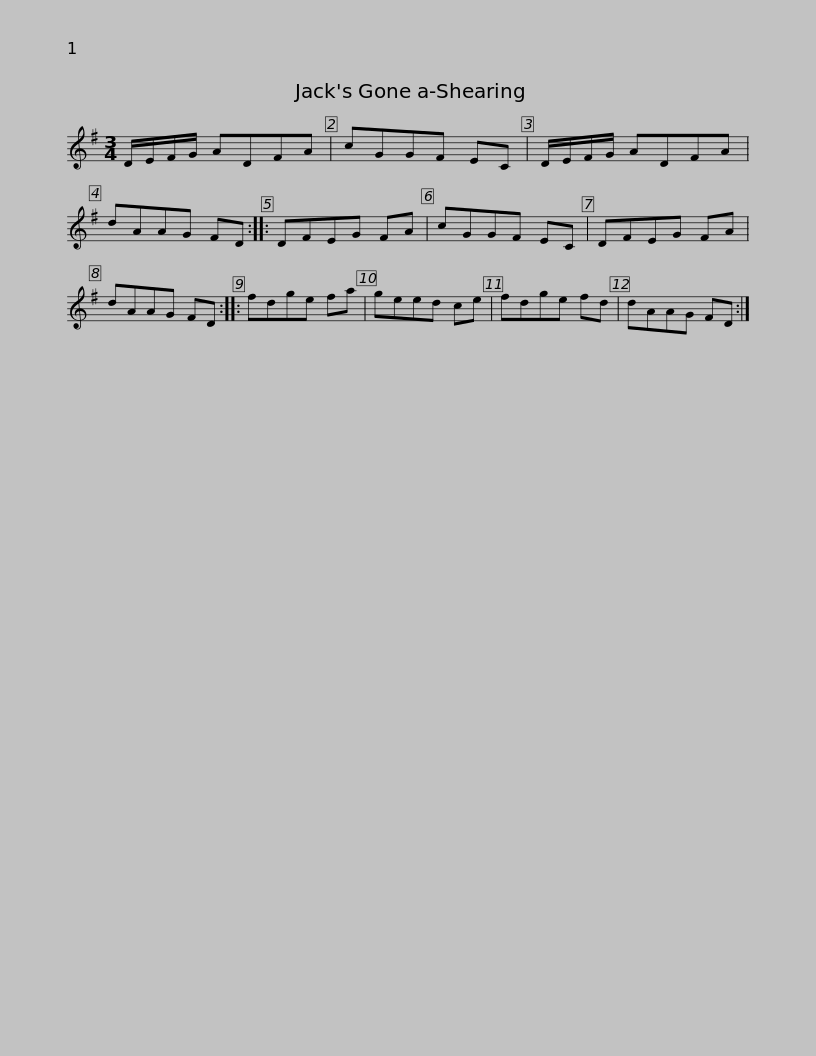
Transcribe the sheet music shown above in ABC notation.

X:1
L:1/8
M:3/4
I:linebreak $
K:G
V:1 treble
V:1
 D/E/F/G/ ADFA | cGGF EC | D/E/F/G/ ADFA | dAAG FD :: DFEG FA | %5
 cGGF EC |$ DFEG FA | dAAG FD :: fdge fa | geed ce | %10
 fdge fd | dAAG FD :| %12
